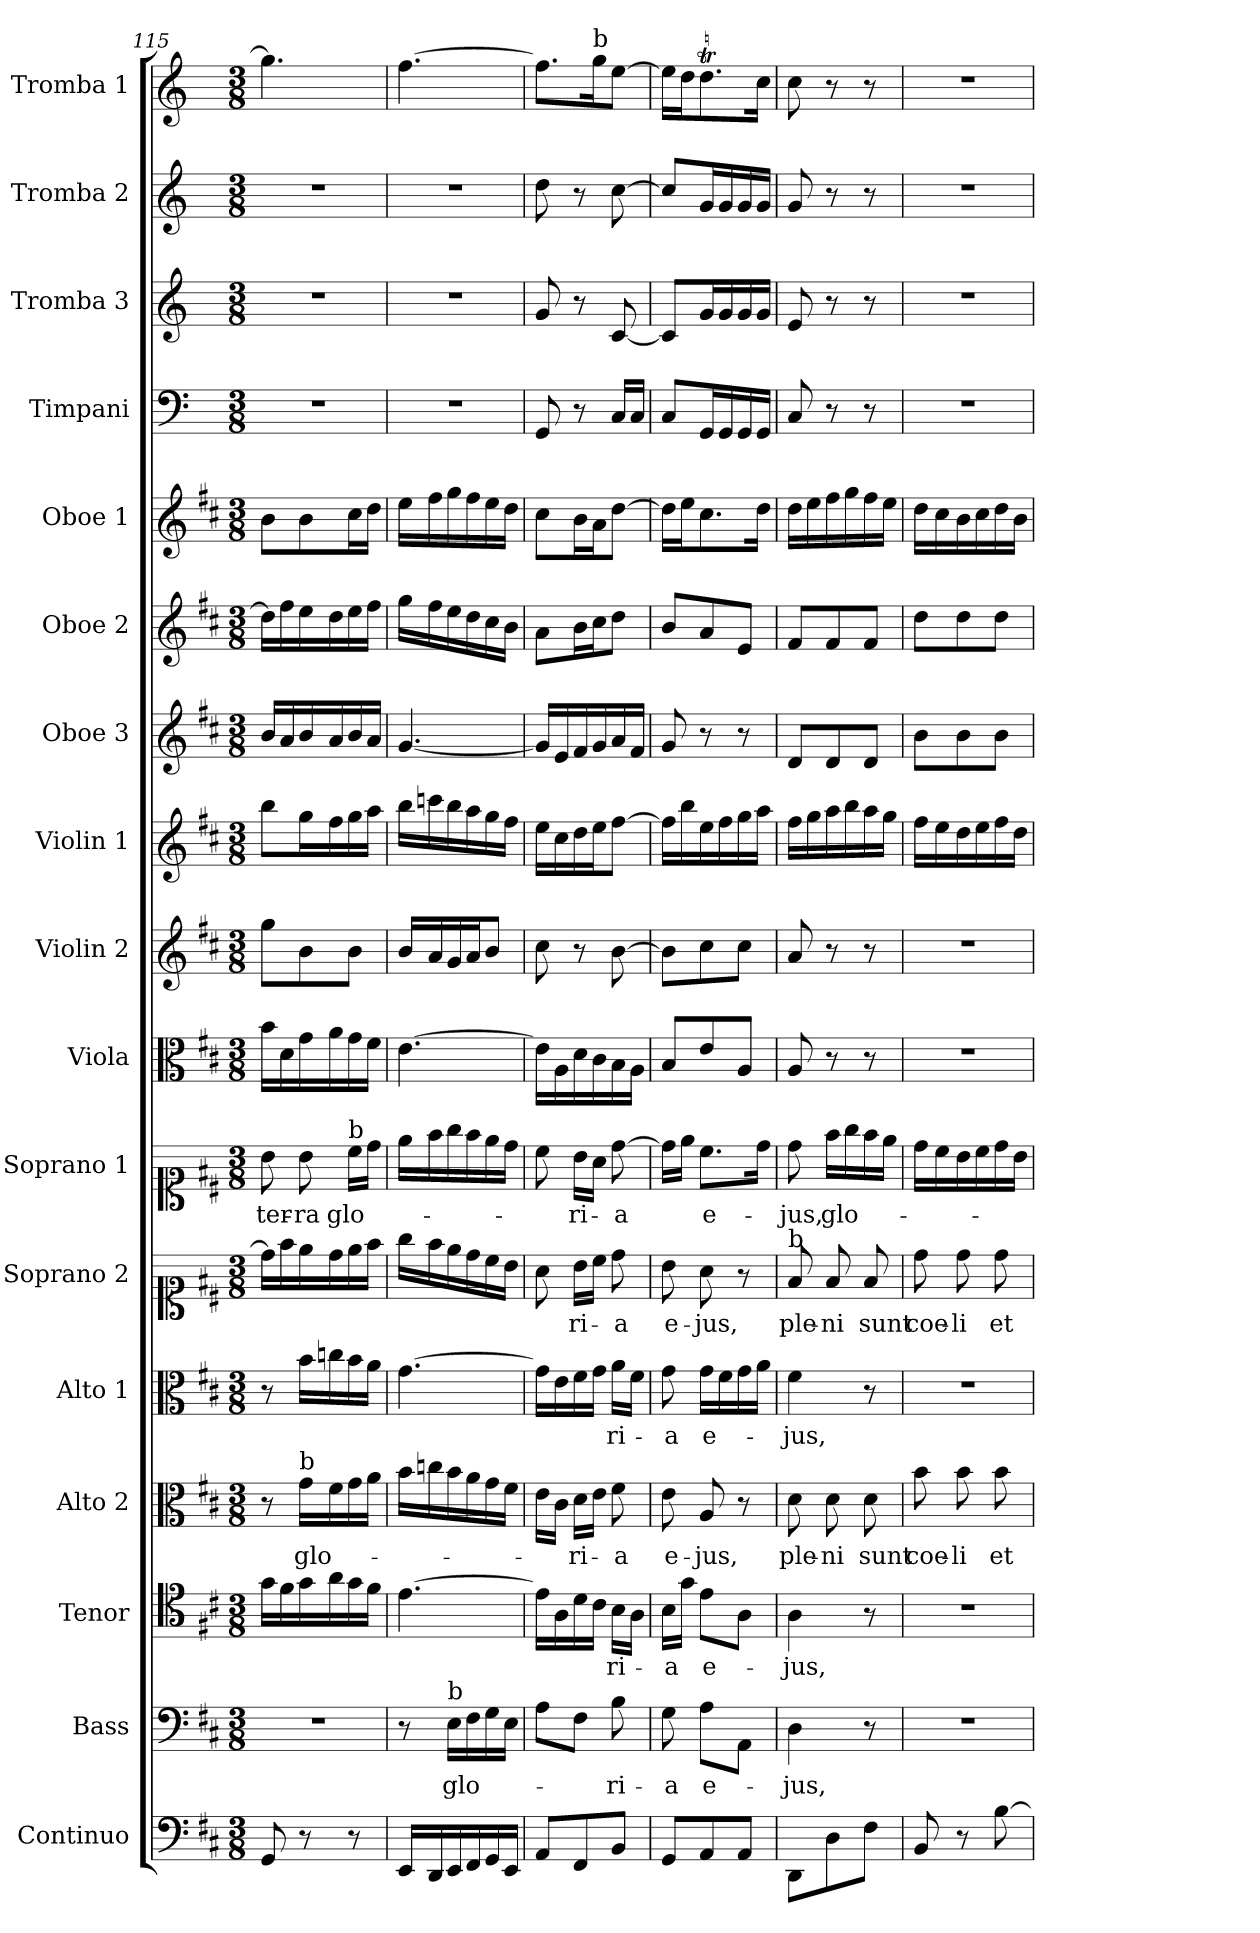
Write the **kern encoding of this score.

**kern	**kern	**text	**kern	**text	**kern	**text	**kern	**text	**kern	**text	**kern	**text	**kern	**kern	**kern	**kern	**kern	**kern	**kern	**kern	**kern	**kern
*part17	*part16	*part16	*part15	*part15	*part14	*part14	*part13	*part13	*part12	*part12	*part11	*part11	*part10	*part9	*part8	*part7	*part6	*part5	*part4	*part3	*part2	*part1
*staff17	*staff16	*staff16	*staff15	*staff15	*staff14	*staff14	*staff13	*staff13	*staff12	*staff12	*staff11	*staff11	*staff10	*staff9	*staff8	*staff7	*staff6	*staff5	*staff4	*staff3	*staff2	*staff1
*I"Continuo	*I"Bass	*	*I"Tenor	*	*I"Alto 2	*	*I"Alto 1	*	*I"Soprano 2	*	*I"Soprano 1	*	*I"Viola	*I"Violin 2	*I"Violin 1	*I"Oboe 3	*I"Oboe 2	*I"Oboe 1	*I"Timpani	*I"Tromba 3	*I"Tromba 2	*I"Tromba 1
*I'Cont	*I'B	*	*I'T	*	*I'A 2	*	*I'A 1	*	*I'S 2	*	*I'S 1	*	*I'Vla	*I'Vln 2	*I'Vln 1	*I'Ob 3	*I'Ob 2	*I'Ob 1	*I'Timp	*I'Tr 3	*I'Tr 2	*I'Tr 1
*clefF4	*clefF4	*	*clefC4	*	*clefC3	*	*clefC3	*	*clefC1	*	*clefC1	*	*clefC3	*clefG2	*clefG2	*clefG2	*clefG2	*clefG2	*clefF4	*clefG2	*clefG2	*clefG2
*	*	*	*	*	*	*	*	*	*	*	*	*	*	*	*	*	*	*	*ITrd-1c-2	*ITrd-1c-2	*ITrd-1c-2	*ITrd-1c-2
*k[f#c#]	*k[f#c#]	*	*k[f#c#]	*	*k[f#c#]	*	*k[f#c#]	*	*k[f#c#]	*	*k[f#c#]	*	*k[f#c#]	*k[f#c#]	*k[f#c#]	*k[f#c#]	*k[f#c#]	*k[f#c#]	*k[f#c#]	*k[f#c#]	*k[f#c#]	*k[f#c#]
*M3/8	*M3/8	*	*M3/8	*	*M3/8	*	*M3/8	*	*M3/8	*	*M3/8	*	*M3/8	*M3/8	*M3/8	*M3/8	*M3/8	*M3/8	*M3/8	*M3/8	*M3/8	*M3/8
=115	=115	=115	=115	=115	=115	=115	=115	=115	=115	=115	=115	=115	=115	=115	=115	=115	=115	=115	=115	=115	=115	=115
!	!	!	!	!	!	!	!	!	!	!	!	!LO:LY:b	!	!	!	!	!	!	!	!	!	!
8GG/	4.r	.	16g\LL	.	8r	.	8r	.	16dd\LL]	.	8b\	ter-	16b\LL	8gg\L	8bb\L	16b/LL	16dd\LL]	8b\L	4.r	4.r	4.r	4.aa\]
.	.	.	16f#\	.	.	.	.	.	16ff#\	.	.	.	16d\	.	.	16a/	16ff#\	.	.	.	.	.
!	!	!	!	!	!LO:TX:a:t=b	!	!	!	!	!	!	!	!	!	!	!	!	!	!	!	!	!
!	!	!	!	!	!	!LO:LY:b	!	!	!	!	!	!LO:LY:b	!	!	!	!	!	!	!	!	!	!
8r	.	.	16g\	.	16g\LL	glo-	16b\LL	.	16ee\	.	8b\	-ra	16g\	8b\	16gg\L	16b/	16ee\	8b\	.	.	.	.
.	.	.	16a\	.	16f#\	.	16ccn\	.	16dd\	.	.	.	16a\	.	16ff#\	16a/	16dd\	.	.	.	.	.
!	!	!	!	!	!	!	!	!	!	!	!LO:TX:a:t=b	!	!	!	!	!	!	!	!	!	!	!
!	!	!	!	!	!	!	!	!	!	!	!	!LO:LY:b	!	!	!	!	!	!	!	!	!	!
8r	.	.	16g\	.	16g\	.	16b\	.	16ee\	.	16cc#\LL	glo-	16g\	8b\J	16gg\	16b/	16ee\	16cc#\L	.	.	.	.
.	.	.	16f#\JJ	.	16a\JJ	.	16a\JJ	.	16ff#\JJ	.	16dd\JJ	.	16f#\JJ	.	16aa\JJ	16a/JJ	16ff#\JJ	16dd\JJ	.	.	.	.
=116	=116	=116	=116	=116	=116	=116	=116	=116	=116	=116	=116	=116	=116	=116	=116	=116	=116	=116	=116	=116	=116	=116
16EE/LL	8r	.	[4.e\	.	16b\LL	.	[4.g\	.	16gg\LL	.	16ee\LL	.	[4.e\	16b/LL	16bb\LL	[4.g/	16gg\LL	16ee\LL	4.r	4.r	4.r	[4.gg\
16DD/	.	.	.	.	16ccn\	.	.	.	16ff#\	.	16ff#\	.	.	16a/	16cccn\	.	16ff#\	16ff#\	.	.	.	.
!	!LO:TX:a:t=b	!	!	!	!	!	!	!	!	!	!	!	!	!	!	!	!	!	!	!	!	!
!	!	!LO:LY:b	!	!	!	!	!	!	!	!	!	!	!	!	!	!	!	!	!	!	!	!
16EE/	16E\LL	glo-	.	.	16b\	.	.	.	16ee\	.	16gg\	.	.	16g/	16bb\	.	16ee\	16gg\	.	.	.	.
16FF#/	16F#\	.	.	.	16a\	.	.	.	16dd\	.	16ff#\	.	.	16a/J	16aa\	.	16dd\	16ff#\	.	.	.	.
16GG/	16G\	.	.	.	16g\	.	.	.	16cc#\	.	16ee\	.	.	8b/J	16gg\	.	16cc#\	16ee\	.	.	.	.
16EE/JJ	16E\JJ	.	.	.	16f#\JJ	.	.	.	16b\JJ	.	16dd\JJ	.	.	.	16ff#\JJ	.	16b\JJ	16dd\JJ	.	.	.	.
=117	=117	=117	=117	=117	=117	=117	=117	=117	=117	=117	=117	=117	=117	=117	=117	=117	=117	=117	=117	=117	=117	=117
8AA/L	8A\L	.	16e\LL]	.	16e\LL	.	16g\LL]	.	8a\	.	8cc#\	.	16e\LL]	8cc#\	16ee\LL	16g/LL]	8a\L	8cc#\L	8AA/	8a/	8ee\	8.gg\L]
.	.	.	16A\	.	16c#\JJ	.	16e\	.	.	.	.	.	16A\	.	16cc#\	16e/	.	.	.	.	.	.
!	!	!	!	!	!	!LO:LY:b	!	!	!	!LO:LY:b	!	!LO:LY:b	!	!	!	!	!	!	!	!	!	!
8FF#/	8F#\J	.	16d\	.	16d\LL	-ri-	16f#\	.	16b\LL	-ri-	16b\LL	-ri-	16d\	8r	16dd\	16f#/	16b\L	16b\L	8r	8r	8r	.
!	!	!	!	!	!	!	!	!	!	!	!	!	!	!	!	!	!	!	!	!	!	!LO:TX:a:t=b
.	.	.	16c#\JJ	.	16e\JJ	.	16g\JJ	.	16cc#\JJ	.	16a\JJ	.	16c#\	.	16ee\J	16g/	16cc#\J	16a\J	.	.	.	16aa\K
!	!	!LO:LY:b	!	!LO:LY:b	!	!LO:LY:b	!	!LO:LY:b	!	!LO:LY:b	!	!LO:LY:b	!	!	!	!	!	!	!	!	!	!
8BB/J	8B\	-ri-	16B\LL	ri-	8f#\	-a	16a\LL	-ri-	8dd\	-a	[8dd\	-a	16B\	[8b\	[8ff#\J	16a/	8dd\J	[8dd\J	16D/LL	[8d/	[8dd\	[8ff#\J
.	.	.	16A\JJ	.	.	.	16f#\JJ	.	.	.	.	.	16A\JJ	.	.	16f#/JJ	.	.	16D/JJ	.	.	.
=118	=118	=118	=118	=118	=118	=118	=118	=118	=118	=118	=118	=118	=118	=118	=118	=118	=118	=118	=118	=118	=118	=118
!	!	!LO:LY:b	!	!LO:LY:b	!	!LO:LY:b	!	!LO:LY:b	!	!LO:LY:b	!	!	!	!	!	!	!	!	!	!	!	!
8GG/L	8G\	-a	16B\LL	-a	8e\	e-	8g\	-a	8b\	e-	16dd\LL]	.	8B/L	8b\L]	16ff#\LL]	8g/	8b/L	16dd\LL]	8D/L	8d/L]	8dd/L]	16ff#\LL]
.	.	.	16g\JJ	.	.	.	.	.	.	.	16ee\JJ	.	.	.	16bb\	.	.	16ee\J	.	.	.	16ee\J
!	!	!LO:LY:b	!	!LO:LY:b	!	!LO:LY:b	!	!LO:LY:b	!	!LO:LY:b	!	!LO:LY:b	!	!	!	!	!	!	!	!	!	!
8AA/	8A\L	e-	8e\L	e-	8A/	-jus,	16g\LL	e-	8a\	-jus,	8.cc#\L	e-	8e/	8cc#\	16ee\	8r	8a/	8.cc#\	16AA/L	16a/L	16a/L	8.eet\
.	.	.	.	.	.	.	16f#\	.	.	.	.	.	.	.	16ff#\	.	.	.	16AA/	16a/	16a/	.
8AA/J	8AA\J	.	8A\J	.	8r	.	16g\	.	8r	.	.	.	8A/J	8cc#\J	16gg\	8r	8e/J	.	16AA/	16a/	16a/	.
.	.	.	.	.	.	.	16a\JJ	.	.	.	16dd\Jk	.	.	.	16aa\JJ	.	.	16dd\Jk	16AA/JJ	16a/JJ	16a/JJ	16dd\Jk
=119	=119	=119	=119	=119	=119	=119	=119	=119	=119	=119	=119	=119	=119	=119	=119	=119	=119	=119	=119	=119	=119	=119
!	!	!	!	!	!	!	!	!	!LO:TX:a:t=b	!	!	!	!	!	!	!	!	!	!	!	!	!
!	!	!LO:LY:b	!	!LO:LY:b	!	!LO:LY:b	!	!LO:LY:b	!	!LO:LY:b	!	!LO:LY:b	!	!	!	!	!	!	!	!	!	!
8DD/L	4D\	-jus,	4A\	-jus,	8d\	ple-	4f#\	-jus,	8f#/	ple-	8dd\	-jus,	8A/	8a/	16ff#\LL	8d/L	8f#/L	16dd\LL	8D/	8f#/	8a/	8dd\
.	.	.	.	.	.	.	.	.	.	.	.	.	.	.	16gg\	.	.	16ee\	.	.	.	.
!	!	!	!	!	!	!LO:LY:b	!	!	!	!LO:LY:b	!	!LO:LY:b	!	!	!	!	!	!	!	!	!	!
8D\	.	.	.	.	8d\	-ni	.	.	8f#/	-ni	16ff#\LL	glo-	8r	8r	16aa\	8d/	8f#/	16ff#\	8r	8r	8r	8r
.	.	.	.	.	.	.	.	.	.	.	16gg\	.	.	.	16bb\	.	.	16gg\	.	.	.	.
!	!	!	!	!	!	!LO:LY:b	!	!	!	!LO:LY:b	!	!	!	!	!	!	!	!	!	!	!	!
8F#\J	8r	.	8r	.	8d\	sunt	8r	.	8f#/	sunt	16ff#\	.	8r	8r	16aa\	8d/J	8f#/J	16ff#\	8r	8r	8r	8r
.	.	.	.	.	.	.	.	.	.	.	16ee\JJ	.	.	.	16gg\JJ	.	.	16ee\JJ	.	.	.	.
=120	=120	=120	=120	=120	=120	=120	=120	=120	=120	=120	=120	=120	=120	=120	=120	=120	=120	=120	=120	=120	=120	=120
!	!	!	!	!	!	!LO:LY:b	!	!	!	!LO:LY:b	!	!	!	!	!	!	!	!	!	!	!	!
8BB/	4.r	.	4.r	.	8b\	coe-	4.r	.	8dd\	coe-	16dd\LL	.	4.r	4.r	16ff#\LL	8b\L	8dd\L	16dd\LL	4.r	4.r	4.r	4.r
.	.	.	.	.	.	.	.	.	.	.	16cc#\	.	.	.	16ee\	.	.	16cc#\	.	.	.	.
!	!	!	!	!	!	!LO:LY:b	!	!	!	!LO:LY:b	!	!	!	!	!	!	!	!	!	!	!	!
8r	.	.	.	.	8b\	-li	.	.	8dd\	-li	16b\	.	.	.	16dd\	8b\	8dd\	16b\	.	.	.	.
.	.	.	.	.	.	.	.	.	.	.	16cc#\	.	.	.	16ee\	.	.	16cc#\	.	.	.	.
!	!	!	!	!	!	!LO:LY:b	!	!	!	!LO:LY:b	!	!	!	!	!	!	!	!	!	!	!	!
[8B\	.	.	.	.	8b\	et	.	.	8dd\	et	16dd\	.	.	.	16ff#\	8b\J	8dd\J	16dd\	.	.	.	.
.	.	.	.	.	.	.	.	.	.	.	16b\JJ	.	.	.	16dd\JJ	.	.	16b\JJ	.	.	.	.
=	=	=	=	=	=	=	=	=	=	=	=	=	=	=	=	=	=	=	=	=	=	=
*-	*-	*-	*-	*-	*-	*-	*-	*-	*-	*-	*-	*-	*-	*-	*-	*-	*-	*-	*-	*-	*-	*-
